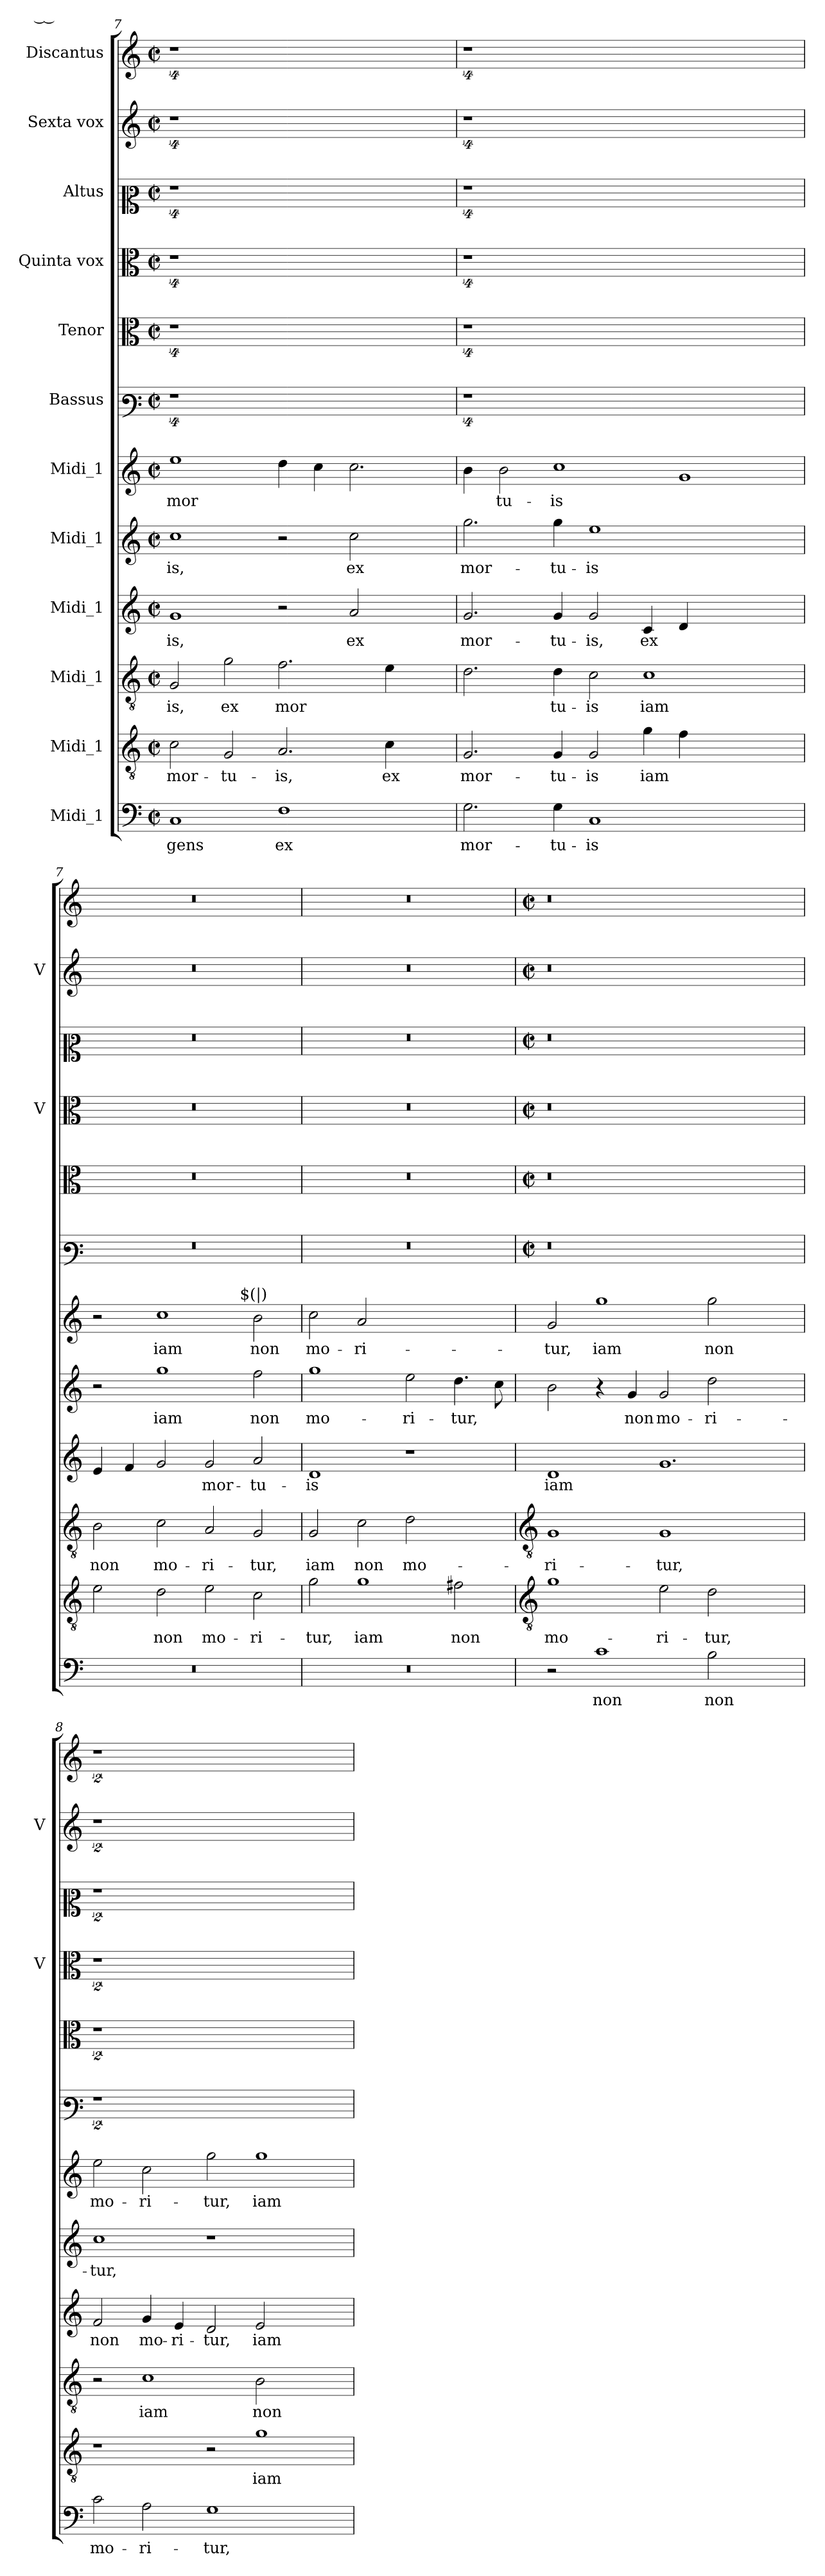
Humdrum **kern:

**kern	**text	**kern	**text	**kern	**text	**kern	**text	**kern	**text	**kern	**text	**kern	**kern	**kern	**kern	**kern	**kern
*part12	*part12	*part11	*part11	*part10	*part10	*part9	*part9	*part8	*part8	*part7	*part7	*part6	*part5	*part4	*part3	*part2	*part1
*staff12	*staff12	*staff11	*staff11	*staff10	*staff10	*staff9	*staff9	*staff8	*staff8	*staff7	*staff7	*staff6	*staff5	*staff4	*staff3	*staff2	*staff1
*I"Midi_1	*	*I"Midi_1	*	*I"Midi_1	*	*I"Midi_1	*	*I"Midi_1	*	*I"Midi_1	*	*I"Bassus	*I"Tenor	*I"Quinta vox	*I"Altus	*I"Sexta vox	*I"Discantus
*	*	*	*	*	*	*	*	*	*	*	*	*	*	*I'V	*	*I'V	*
!!LO:LB:g=z
*clefF4	*	*clefGv2	*	*clefGv2	*	*clefG2	*	*clefG2	*	*clefG2	*	*clefF3	*clefC3	*clefC3	*clefC2	*clefG2	*clefG2
*k[]	*	*k[]	*	*k[]	*	*k[]	*	*k[]	*	*k[]	*	*k[]	*k[]	*k[]	*k[]	*k[]	*k[]
*C:	*	*C:	*	*C:	*	*C:	*	*C:	*	*C:	*	*C:	*C:	*C:	*C:	*C:	*C:
*M4/2	*	*M4/2	*	*M4/2	*	*M4/2	*	*M4/2	*	*M4/2	*	*M4/2	*M4/2	*M4/2	*M4/2	*M4/2	*M4/2
*met(c|)	*	*met(c|)	*	*met(c|)	*	*met(c|)	*	*met(c|)	*	*met(c|)	*	*met(c|)	*met(c|)	*met(c|)	*met(c|)	*met(c|)	*met(c|)
=7	=7	=7	=7	=7	=7	=7	=7	=7	=7	=7	=7	=7	=7	=7	=7	=7	=7
!	!LO:LY:b	!	!LO:LY:b	!	!LO:LY:b	!	!LO:LY:b	!	!LO:LY:b	!	!LO:LY:b	!	!	!	!	!	!
1C	-gens	2c	mor-	2G	-is,	1g	-is,	1cc	-is,	1ee	mor-	4%9r	4%9r	4%9r	4%9r	4%9r	4%9r
!	!	!	!LO:LY:b	!	!LO:LY:b	!	!	!	!	!	!	!	!	!	!	!	!
.	.	2G	-tu-	2g	ex	.	.	.	.	.	.	.	.	.	.	.	.
!	!LO:LY:b	!	!LO:LY:b	!	!LO:LY:b	!	!	!	!	!	!	!	!	!	!	!	!
1F	ex	2.A	-is,	2.f	mor-	2r	.	2r	.	4dd	.	.	.	.	.	.	.
.	.	.	.	.	.	.	.	.	.	4cc	.	.	.	.	.	.	.
!	!	!	!	!	!	!	!LO:LY:b	!	!LO:LY:b	!	!	!	!	!	!	!	!
.	.	.	.	.	.	2a	ex	2cc	ex	2.cc	.	.	.	.	.	.	.
!	!	!	!LO:LY:b	!	!	!	!	!	!	!	!	!	!	!	!	!	!
.	.	4c	ex	4e	.	.	.	.	.	.	.	.	.	.	.	.	.
4ryy	.	4ryy	.	4ryy	.	4ryy	.	4ryy	.	.	.	.	.	.	.	.	.
=7	=7	=7	=7	=7	=7	=7	=7	=7	=7	=7	=7	=7	=7	=7	=7	=7	=7
!	!LO:LY:b	!	!LO:LY:b	!	!LO:LY:b	!	!LO:LY:b	!	!LO:LY:b	!	!LO:LY:b	!	!	!	!	!	!
2.G	mor-	2.G	mor-	2.d	--	2.g	mor-	2.gg	mor-	4b	--	4%11r	4%11r	4%11r	4%11r	4%11r	4%11r
!	!	!	!	!	!	!	!	!	!	!	!LO:LY:b	!	!	!	!	!	!
.	.	.	.	.	.	.	.	.	.	2b	tu-	.	.	.	.	.	.
!	!LO:LY:b	!	!LO:LY:b	!	!LO:LY:b	!	!LO:LY:b	!	!LO:LY:b	!	!LO:LY:b	!	!	!	!	!	!
4G	-tu-	4G	-tu-	4d	tu-	4g	-tu-	4gg	-tu-	1cc	-is	.	.	.	.	.	.
!	!LO:LY:b	!	!LO:LY:b	!	!LO:LY:b	!	!LO:LY:b	!	!LO:LY:b	!	!	!	!	!	!	!	!
1C	-is	2G	-is	2c	-is	2g	-is,	1ee	-is	.	.	.	.	.	.	.	.
!	!	!	!LO:LY:b	!	!LO:LY:b	!	!LO:LY:b	!	!	!	!	!	!	!	!	!	!
.	.	4g	iam	1c	iam	4c	ex	.	.	.	.	.	.	.	.	.	.
.	.	4f	.	.	.	4d	.	.	.	1g	.	.	.	.	.	.	.
2.ryy	.	2.ryy	.	.	.	2.ryy	.	2.ryy	.	.	.	.	.	.	.	.	.
.	.	.	.	4ryy	.	.	.	.	.	.	.	.	.	.	.	.	.
=7	=7	=7	=7	=7	=7	=7	=7	=7	=7	=7	=7	=7	=7	=7	=7	=7	=7
!	!	!	!	!	!LO:LY:b	!	!	!	!	!	!	!	!	!	!	!	!
0r	.	2e	.	2B	non	4e	.	2r	.	2r	.	0r	0r	0r	0r	0r	0r
.	.	.	.	.	.	4f	.	.	.	.	.	.	.	.	.	.	.
!	!	!	!LO:LY:b	!	!LO:LY:b	!	!	!	!LO:LY:b	!	!LO:LY:b	!	!	!	!	!	!
.	.	2d	non	2c	mo-	2g	.	1gg	iam	1cc	iam	.	.	.	.	.	.
!	!	!	!LO:LY:b	!	!LO:LY:b	!	!LO:LY:b	!	!	!	!	!	!	!	!	!	!
.	.	2e	mo-	2A	-ri-	2g	mor-	.	.	.	.	.	.	.	.	.	.
!	!	!	!	!	!	!	!	!	!	!LO:TX:a:cj:t=$(|)	!	!	!	!	!	!	!
!	!	!	!LO:LY:b	!	!LO:LY:b	!	!LO:LY:b	!	!LO:LY:b	!	!LO:LY:b	!	!	!	!	!	!
.	.	2c	-ri-	2G	-tur,	2a	-tu-	2ff	non	2b	non	.	.	.	.	.	.
=7	=7	=7	=7	=7	=7	=7	=7	=7	=7	=7	=7	=7	=7	=7	=7	=7	=7
!	!	!	!LO:LY:b	!	!LO:LY:b	!	!LO:LY:b	!	!LO:LY:b	!	!LO:LY:b	!	!	!	!	!	!
0r	.	2g	-tur,	2G	iam	1d	-is	1gg	mo-	2cc	mo-	0r	0r	0r	0r	0r	0r
!	!	!	!LO:LY:b	!	!LO:LY:b	!	!	!	!	!	!LO:LY:b	!	!	!	!	!	!
.	.	1g	iam	2c	non	.	.	.	.	2a	-ri-	.	.	.	.	.	.
!	!	!	!	!	!LO:LY:b	!	!	!	!LO:LY:b	!	!	!	!	!	!	!	!
.	.	.	.	2d	mo-	1r	.	2ee	-ri-	1ryy	.	.	.	.	.	.	.
!	!	!	!LO:LY:b	!	!	!	!	!	!LO:LY:b	!	!	!	!	!	!	!	!
.	.	2f#X	non	2ryy	.	.	.	4.dd	-tur,	.	.	.	.	.	.	.	.
.	.	.	.	.	.	.	.	8cc	.	.	.	.	.	.	.	.	.
!!LO:LB:g=z
=8	=8	=8	=8	=8	=8	=8	=8	=8	=8	=8	=8	=8	=8	=8	=8	=8	=8
*	*	*clefGv2	*	*clefGv2	*	*	*	*	*	*	*	*	*	*	*	*	*
*	*	*	*	*	*	*	*	*	*	*	*	*M4/2	*M4/2	*M4/2	*M4/2	*M4/2	*M4/2
*	*	*	*	*	*	*	*	*	*	*	*	*met(c|)	*met(c|)	*met(c|)	*met(c|)	*met(c|)	*met(c|)
!	!	!	!LO:LY:b	!	!LO:LY:b	!	!LO:LY:b	!	!LO:LY:b	!	!LO:LY:b	!	!	!	!	!	!
2r	.	1g	mo-	1G	-ri-	1d	iam	2b	___	2g	-tur,	0r	0r	0r	0r	0r	0r
!	!LO:LY:b	!	!	!	!	!	!	!	!	!	!LO:LY:b	!	!	!	!	!	!
1c	non	.	.	.	.	.	.	4r	.	1gg	iam	.	.	.	.	.	.
!	!	!	!	!	!	!	!	!	!LO:LY:b	!	!	!	!	!	!	!	!
.	.	.	.	.	.	.	.	4g	non	.	.	.	.	.	.	.	.
!	!	!	!LO:LY:b	!	!LO:LY:b	!	!	!	!LO:LY:b	!	!	!	!	!	!	!	!
.	.	2e	-ri-	1G	-tur,	1.g	.	2g	mo-	.	.	.	.	.	.	.	.
!	!LO:LY:b	!	!LO:LY:b	!	!	!	!	!	!LO:LY:b	!	!LO:LY:b	!	!	!	!	!	!
2B	non	2d	-tur,	.	.	.	.	2dd	-ri-	2gg	non	.	.	.	.	.	.
2ryy	.	2ryy	.	2ryy	.	.	.	2ryy	.	2ryy	.	2ryy	2ryy	2ryy	2ryy	2ryy	2ryy
=8	=8	=8	=8	=8	=8	=8	=8	=8	=8	=8	=8	=8	=8	=8	=8	=8	=8
!	!LO:LY:b	!	!	!	!	!	!LO:LY:b	!	!LO:LY:b	!	!LO:LY:b	!	!	!	!	!	!
2c	mo-	1r	.	2r	.	2f	non	1cc	-tur,	2ee	mo-	2%5r	2%5r	2%5r	2%5r	2%5r	2%5r
!	!LO:LY:b	!	!	!	!LO:LY:b	!	!LO:LY:b	!	!	!	!LO:LY:b	!	!	!	!	!	!
2A	-ri-	.	.	1c	iam	4g	mo-	.	.	2cc	-ri-	.	.	.	.	.	.
!	!	!	!	!	!	!	!LO:LY:b	!	!	!	!	!	!	!	!	!	!
.	.	.	.	.	.	4e	-ri-	.	.	.	.	.	.	.	.	.	.
!	!LO:LY:b	!	!	!	!	!	!LO:LY:b	!	!	!	!LO:LY:b	!	!	!	!	!	!
1G	-tur,	2r	.	.	.	2d	-tur,	1r	.	2gg	-tur,	.	.	.	.	.	.
!	!	!	!LO:LY:b	!	!LO:LY:b	!	!LO:LY:b	!	!	!	!LO:LY:b	!	!	!	!	!	!
.	.	1g	iam	2B	non	2e	iam	.	.	1gg	iam	.	.	.	.	.	.
2ryy	.	.	.	2ryy	.	2ryy	.	2ryy	.	.	.	.	.	.	.	.	.
=	=	=	=	=	=	=	=	=	=	=	=	=	=	=	=	=	=
*-	*-	*-	*-	*-	*-	*-	*-	*-	*-	*-	*-	*-	*-	*-	*-	*-	*-
